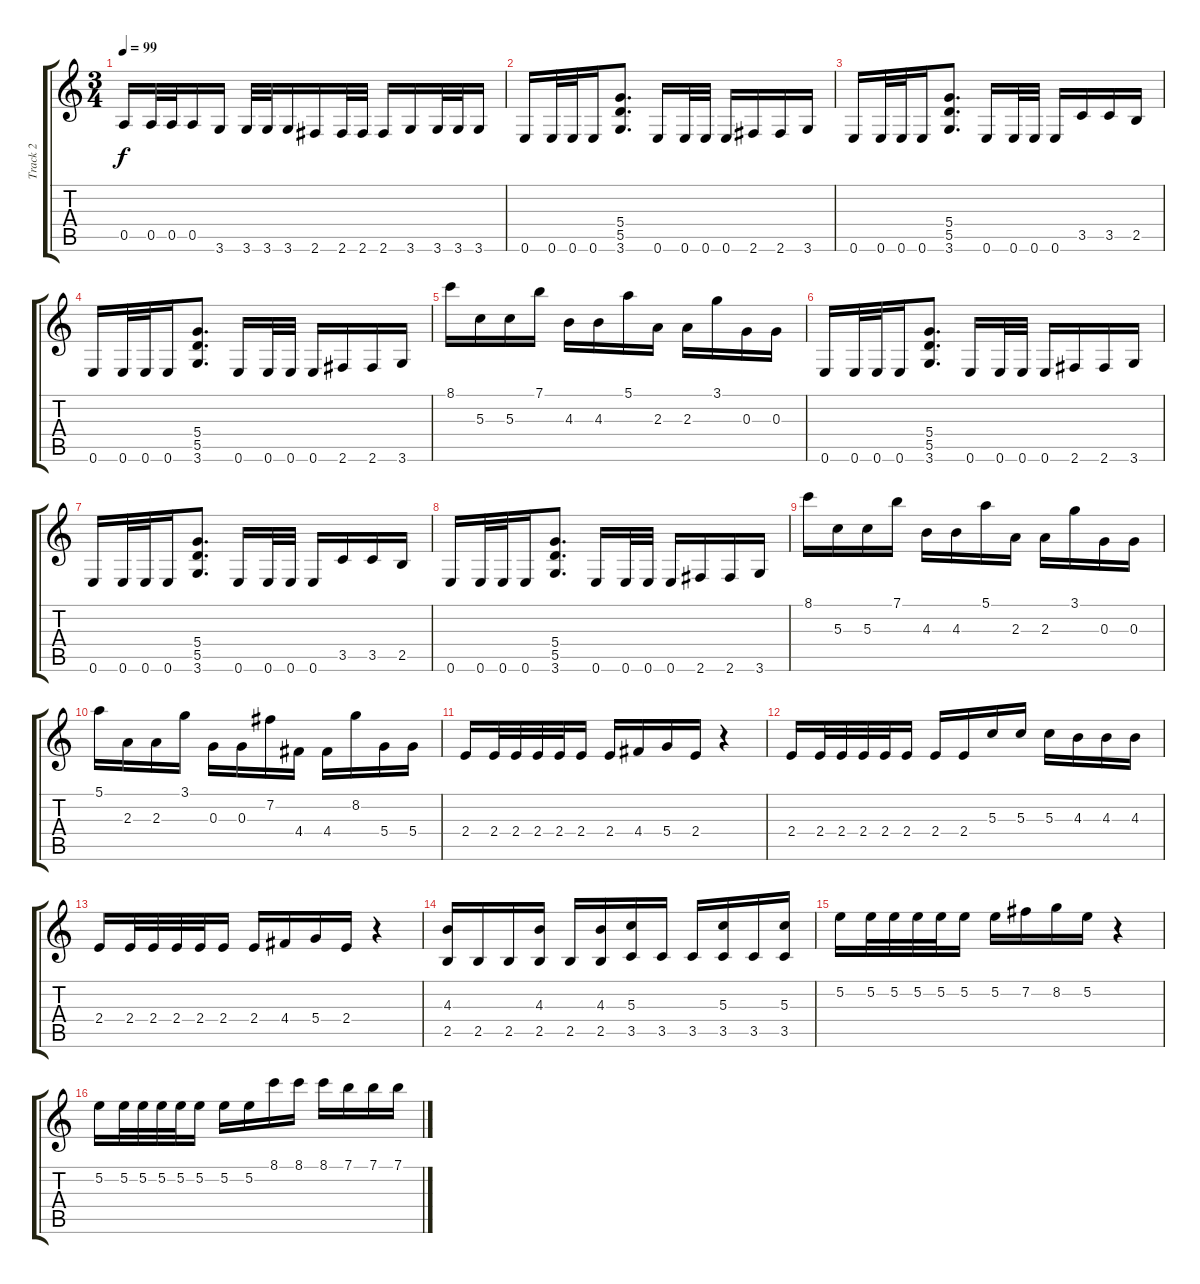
\track ("Track 2" "Track 2") {instrument distortionguitar}
\staff {score tabs}
\tuning (E4 B3 G3 D3 A2 E2) {hide}
\ts (3 4)
\tempo 99
\clef g2
\ks c
0.5.16{dy f} 0.5.32 0.5.32 0.5.16 3.6.16 3.6.32 3.6.32 3.6.16 2.6.16 2.6.32 2.6.32 2.6.16 3.6.16 3.6.32 3.6.32 3.6.16 |
0.6.16 0.6.32 0.6.32 0.6.16 (5.4 5.5 3.6).8{d} 0.6.16 0.6.32 0.6.32 0.6.16 2.6.16 2.6.16 3.6.16 |
0.6.16 0.6.32 0.6.32 0.6.16 (5.4 5.5 3.6).8{d} 0.6.16 0.6.32 0.6.32 0.6.16 3.5.16 3.5.16 2.5.16 |
0.6.16 0.6.32 0.6.32 0.6.16 (5.4 5.5 3.6).8{d} 0.6.16 0.6.32 0.6.32 0.6.16 2.6.16 2.6.16 3.6.16 |
8.1.16 5.3.16 5.3.16 7.1.16 4.3.16 4.3.16 5.1.16 2.3.16 2.3.16 3.1.16 0.3.16 0.3.16 |
0.6.16 0.6.32 0.6.32 0.6.16 (5.4 5.5 3.6).8{d} 0.6.16 0.6.32 0.6.32 0.6.16 2.6.16 2.6.16 3.6.16 |
0.6.16 0.6.32 0.6.32 0.6.16 (5.4 5.5 3.6).8{d} 0.6.16 0.6.32 0.6.32 0.6.16 3.5.16 3.5.16 2.5.16 |
0.6.16 0.6.32 0.6.32 0.6.16 (5.4 5.5 3.6).8{d} 0.6.16 0.6.32 0.6.32 0.6.16 2.6.16 2.6.16 3.6.16 |
8.1.16 5.3.16 5.3.16 7.1.16 4.3.16 4.3.16 5.1.16 2.3.16 2.3.16 3.1.16 0.3.16 0.3.16 |
5.1.16 2.3.16 2.3.16 3.1.16 0.3.16 0.3.16 7.2.16 4.4.16 4.4.16 8.2.16 5.4.16 5.4.16 |
2.4.16 2.4.32 2.4.32 2.4.32 2.4.32 2.4.16 2.4.16 4.4.16 5.4.16 2.4.16 r.4 |
2.4.16 2.4.32 2.4.32 2.4.32 2.4.32 2.4.16 2.4.16 2.4.16 5.3.16 5.3.16 5.3.16 4.3.16 4.3.16 4.3.16 |
2.4.16 2.4.32 2.4.32 2.4.32 2.4.32 2.4.16 2.4.16 4.4.16 5.4.16 2.4.16 r.4 |
(4.3 2.5).16 2.5.16 2.5.16 (4.3 2.5).16 2.5.16 (4.3 2.5).16 (5.3 3.5).16 3.5.16 3.5.16 (5.3 3.5).16 3.5.16 (5.3 3.5).16 |
5.2.16 5.2.32 5.2.32 5.2.32 5.2.32 5.2.16 5.2.16 7.2.16 8.2.16 5.2.16 r.4 |
5.2.16 5.2.32 5.2.32 5.2.32 5.2.32 5.2.16 5.2.16 5.2.16 8.1.16 8.1.16 8.1.16 7.1.16 7.1.16 7.1.16
